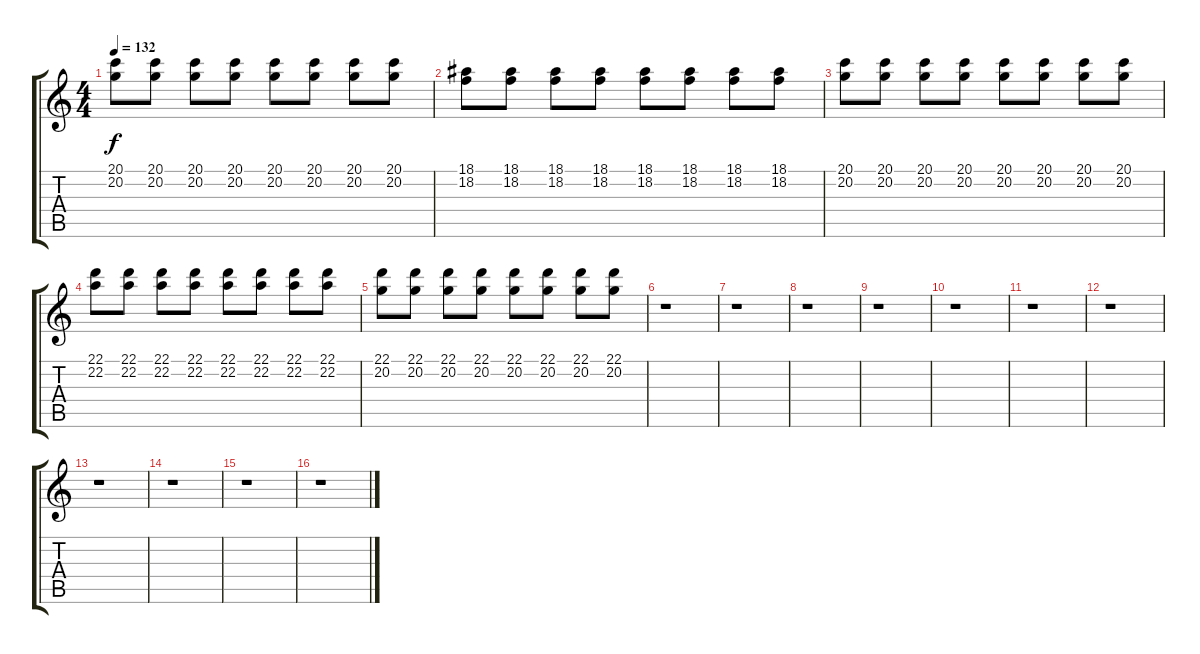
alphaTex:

\track "" {instrument percussiveorgan}
\staff {score tabs}
\tuning (E4 B3 G3 D3 A2 E2) {hide}
\ts (4 4)
\tempo 132
\clef g2
\ks c
(20.1 20.2).8{dy f} (20.1 20.2).8 (20.1 20.2).8 (20.1 20.2).8 (20.1 20.2).8 (20.1 20.2).8 (20.1 20.2).8 (20.1 20.2).8 |
(18.1 18.2).8 (18.1 18.2).8 (18.1 18.2).8 (18.1 18.2).8 (18.1 18.2).8 (18.1 18.2).8 (18.1 18.2).8 (18.1 18.2).8 |
(20.1 20.2).8 (20.1 20.2).8 (20.1 20.2).8 (20.1 20.2).8 (20.1 20.2).8 (20.1 20.2).8 (20.1 20.2).8 (20.1 20.2).8 |
(22.1 22.2).8 (22.1 22.2).8 (22.1 22.2).8 (22.1 22.2).8 (22.1 22.2).8 (22.1 22.2).8 (22.1 22.2).8 (22.1 22.2).8 |
(22.1 20.2).8 (22.1 20.2).8 (22.1 20.2).8 (22.1 20.2).8 (22.1 20.2).8 (22.1 20.2).8 (22.1 20.2).8 (22.1 20.2).8 |
r.1 |
r.1 |
r.1 |
r.1 |
r.1 |
r.1 |
r.1 |
r.1 |
r.1 |
r.1 |
r.1
